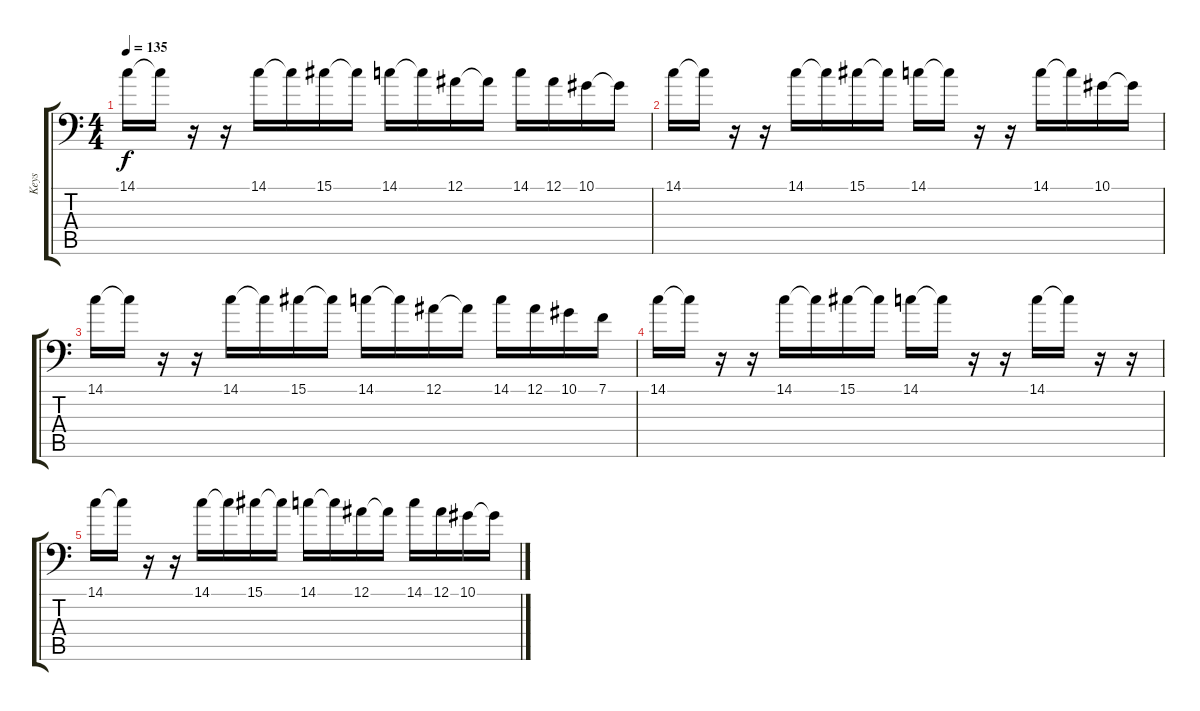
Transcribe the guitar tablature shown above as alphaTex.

\track ("Keys" "Keys") {instrument churchorgan}
\staff {score tabs}
\tuning (Bb3 F3 Db3 Ab2 Eb2 Bb1) {hide}
\ts (4 4)
\tempo 135
\clef f4
\ks c
14.1.16{dy f} 14.1{t}.16 r.16 r.16 14.1.16 14.1{t}.16 15.1.16 15.1{t}.16 14.1.16 14.1{t}.16 12.1.16 12.1{t}.16 14.1.16 12.1.16 10.1.16 10.1{t}.16 |
14.1.16 14.1{t}.16 r.16 r.16 14.1.16 14.1{t}.16 15.1.16 15.1{t}.16 14.1.16 14.1{t}.16 r.16 r.16 14.1.16 14.1{t}.16 10.1.16 10.1{t}.16 |
14.1.16 14.1{t}.16 r.16 r.16 14.1.16 14.1{t}.16 15.1.16 15.1{t}.16 14.1.16 14.1{t}.16 12.1.16 12.1{t}.16 14.1.16 12.1.16 10.1.16 7.1.16 |
14.1.16 14.1{t}.16 r.16 r.16 14.1.16 14.1{t}.16 15.1.16 15.1{t}.16 14.1.16 14.1{t}.16 r.16 r.16 14.1.16 14.1{t}.16 r.16 r.16 |
14.1.16 14.1{t}.16 r.16 r.16 14.1.16 14.1{t}.16 15.1.16 15.1{t}.16 14.1.16 14.1{t}.16 12.1.16 12.1{t}.16 14.1.16 12.1.16 10.1.16 10.1{t}.16
